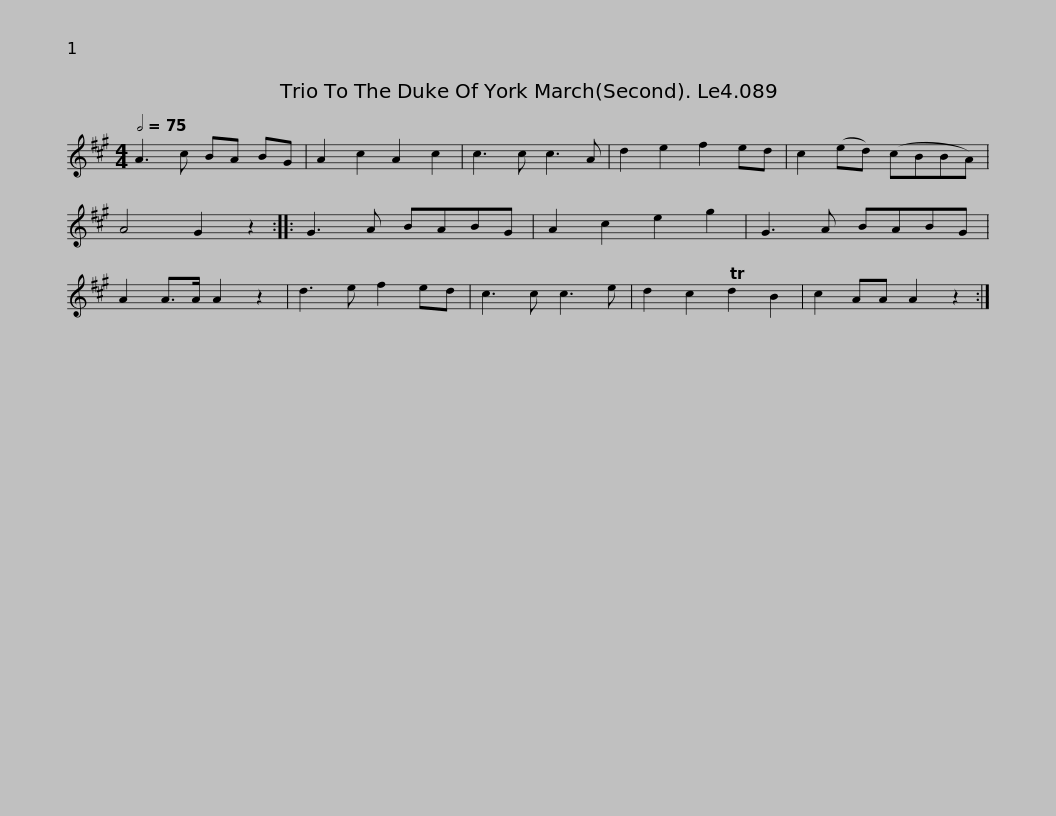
X:1
L:1/8
Q:1/2=75
M:4/4
I:linebreak $
K:A
V:1 treble
V:1
 A3 c BA BG | A2 c2 A2 c2 | c3 c c3 A | d2 e2 f2 ed | c2 (ed) (cBBA) | %5
 A4 G2 z2 :: G3 A BABG |$ A2 c2 e2 g2 | G3 A BABG | A2 A>A A2 z2 | %10
 d3 e f2 ed | c3 c c3 e | d2 c2 Td2 B2 | c2 AA A2 z2 :| %14
